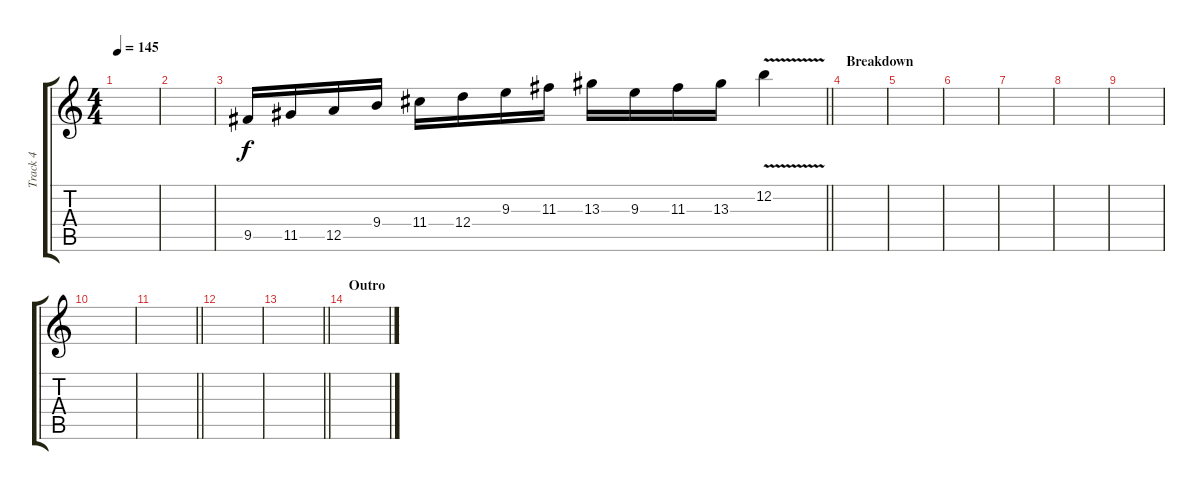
\track ("Track 4" "Track 4") {instrument distortionguitar}
\staff {score tabs}
\tuning (E4 B3 G3 D3 A2 D2) {hide}
\ts (4 4)
\tempo 145
\clef g2
\ks c
|
|
\barLineRight lightlight
9.5.16 11.5.16 12.5.16 9.4.16 11.4.16 12.4.16 9.3.16 11.3.16 13.3.16 9.3.16 11.3.16 13.3.16 12.2{v}.4 |
\section ("" "Breakdown")
|
|
|
|
|
|
|
\barLineRight lightlight
|
|
\barLineRight lightlight
|
\section ("" "Outro")
